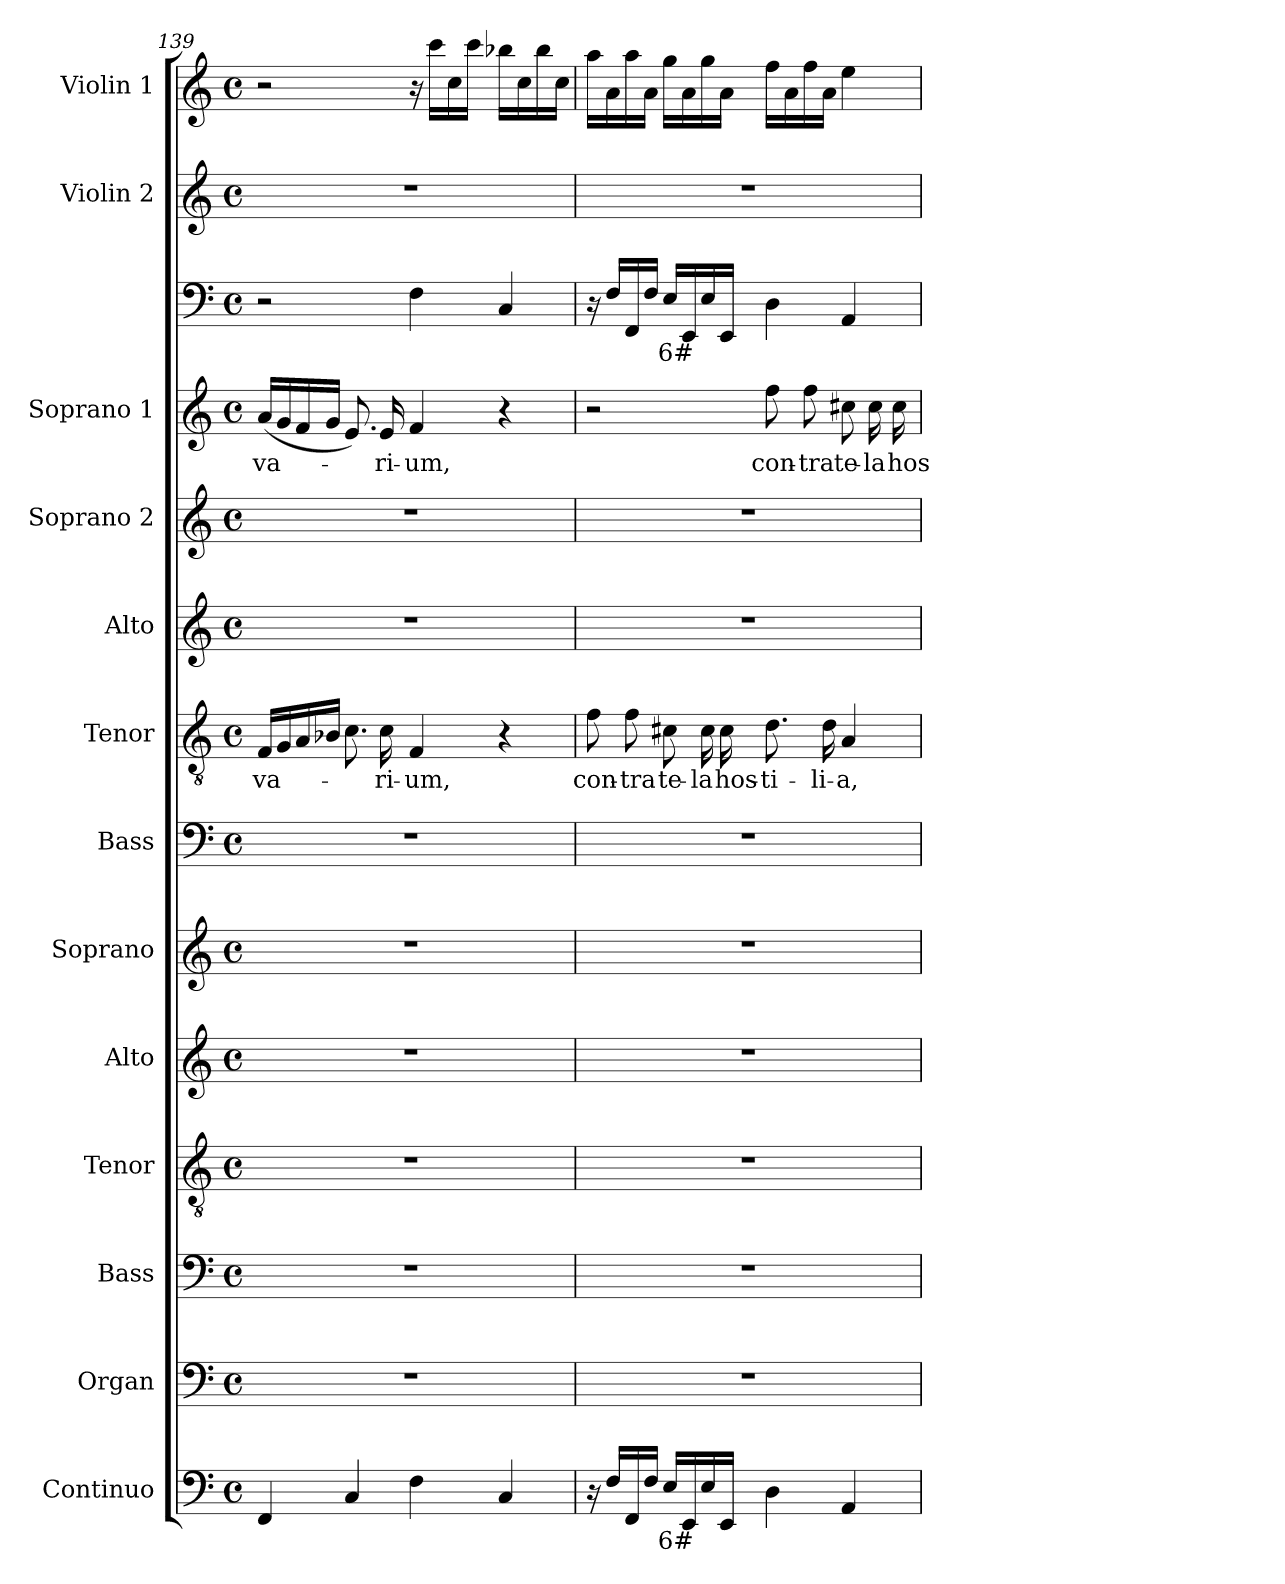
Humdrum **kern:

**kern	**text	**kern	**kern	**kern	**kern	**kern	**kern	**kern	**text	**kern	**kern	**kern	**text	**kern	**text	**kern	**kern
*part14	*part14	*part13	*part12	*part11	*part10	*part9	*part8	*part7	*part7	*part6	*part5	*part4	*part4	*part3	*part3	*part2	*part1
*staff14	*staff14	*staff13	*staff12	*staff11	*staff10	*staff9	*staff8	*staff7	*staff7	*staff6	*staff5	*staff4	*staff4	*staff3	*staff3	*staff2	*staff1
*I"Continuo	*	*I"Organ	*I"Bass	*I"Tenor	*I"Alto	*I"Soprano	*I"Bass	*I"Tenor	*	*I"Alto	*I"Soprano 2	*I"Soprano 1	*	*I""Acc. to violins"	*	*I"Violin 2	*I"Violin 1
*I'Cont.	*	*I'Org.	*I'B.	*I'T.	*I'A.	*I'S.	*I'B.	*I'T.	*	*I'A.	*I'S2.	*I'S1.	*	*I'Ac to violins.	*	*I'Vln. 2	*I'Vln. 1
*clefF4	*	*clefF4	*clefF4	*clefGv2	*clefG2	*clefG2	*clefF4	*clefGv2	*	*clefG2	*clefG2	*clefG2	*	*clefF4	*	*clefG2	*clefG2
*	*	*	*	*ITrd7c12	*	*	*	*ITrd7c12	*	*	*	*	*	*	*	*	*
*k[]	*	*k[]	*k[]	*k[]	*k[]	*k[]	*k[]	*k[]	*	*k[]	*k[]	*k[]	*	*k[]	*	*k[]	*k[]
*C:	*	*C:	*C:	*C:	*C:	*C:	*C:	*C:	*	*C:	*C:	*C:	*	*C:	*	*C:	*C:
*M4/4	*	*M4/4	*M4/4	*M4/4	*M4/4	*M4/4	*M4/4	*M4/4	*	*M4/4	*M4/4	*M4/4	*	*M4/4	*	*M4/4	*M4/4
*met(c)	*	*met(c)	*met(c)	*met(c)	*met(c)	*met(c)	*met(c)	*met(c)	*	*met(c)	*met(c)	*met(c)	*	*met(c)	*	*met(c)	*met(c)
=139	=139	=139	=139	=139	=139	=139	=139	=139	=139	=139	=139	=139	=139	=139	=139	=139	=139
!	!	!	!	!	!	!	!	!	!LO:LY:b:color=#000000	!	!	!	!	!	!	!	!
!	!	!	!	!	!	!	!	!	!	!	!	!	!LO:LY:b:color=#000000	!	!	!	!
4FFi/	.	1r	1r	1r	1r	1r	1r	16FFi/LL	va-	1r	1r	(16ai/LL	va-	2r	.	1r	2r
.	.	.	.	.	.	.	.	16GGi/	.	.	.	16gi/	.	.	.	.	.
.	.	.	.	.	.	.	.	16AAi/	.	.	.	16fi/	.	.	.	.	.
.	.	.	.	.	.	.	.	16BB-i/JJ	.	.	.	16gi/JJ	.	.	.	.	.
4Ci/	.	.	.	.	.	.	.	8.Ci\	.	.	.	8.ei/)	.	.	.	.	.
!	!	!	!	!	!	!	!	!	!LO:LY:b:color=#000000	!	!	!	!	!	!	!	!
!	!	!	!	!	!	!	!	!	!	!	!	!	!LO:LY:b:color=#000000	!	!	!	!
.	.	.	.	.	.	.	.	16Ci\	-ri-	.	.	16ei/	-ri-	.	.	.	.
!	!	!	!	!	!	!	!	!	!LO:LY:b:color=#000000	!	!	!	!	!	!	!	!
!	!	!	!	!	!	!	!	!	!	!	!	!	!LO:LY:b:color=#000000	!	!	!	!
4Fi\	.	.	.	.	.	.	.	4FFi/	-um,	.	.	4fi/	-um,	4Fi\	.	.	16r
.	.	.	.	.	.	.	.	.	.	.	.	.	.	.	.	.	16ccci\LL
.	.	.	.	.	.	.	.	.	.	.	.	.	.	.	.	.	16cci\
.	.	.	.	.	.	.	.	.	.	.	.	.	.	.	.	.	16ccci\JJ
4Ci/	.	.	.	.	.	.	.	4r	.	.	.	4r	.	4Ci/	.	.	16bb-Xi\LL
.	.	.	.	.	.	.	.	.	.	.	.	.	.	.	.	.	16cci\
.	.	.	.	.	.	.	.	.	.	.	.	.	.	.	.	.	16bb-i\
.	.	.	.	.	.	.	.	.	.	.	.	.	.	.	.	.	16cci\JJ
!!LO:LB:g=z
=140	=140	=140	=140	=140	=140	=140	=140	=140	=140	=140	=140	=140	=140	=140	=140	=140	=140
!	!	!	!	!	!	!	!	!	!LO:LY:b:color=#000000	!	!	!	!	!	!	!	!
16r	.	1r	1r	1r	1r	1r	1r	8Fi\	con-	1r	1r	2r	.	16r	.	1r	16aai\LL
16Fi/LL	.	.	.	.	.	.	.	.	.	.	.	.	.	16Fi/LL	.	.	16ai\
!	!	!	!	!	!	!	!	!	!LO:LY:b:color=#000000	!	!	!	!	!	!	!	!
16FFi/	.	.	.	.	.	.	.	8Fi\	-tra	.	.	.	.	16FFi/	.	.	16aai\
16Fi/JJ	.	.	.	.	.	.	.	.	.	.	.	.	.	16Fi/JJ	.	.	16ai\JJ
!	!LO:LY:b:color=#000000	!	!	!	!	!	!	!	!	!	!	!	!	!	!	!	!
!	!	!	!	!	!	!	!	!	!LO:LY:b:color=#000000	!	!	!	!	!	!	!	!
!	!	!	!	!	!	!	!	!	!	!	!	!	!	!	!LO:LY:b:color=#000000	!	!
16Ei/LL	6#	.	.	.	.	.	.	8C#Xi\	te-	.	.	.	.	16Ei/LL	6#	.	16ggi\LL
16EEi/	.	.	.	.	.	.	.	.	.	.	.	.	.	16EEi/	.	.	16ai\
!	!	!	!	!	!	!	!	!	!LO:LY:b:color=#000000	!	!	!	!	!	!	!	!
16Ei/	.	.	.	.	.	.	.	16C#i\	-la	.	.	.	.	16Ei/	.	.	16ggi\
!	!	!	!	!	!	!	!	!	!LO:LY:b:color=#000000	!	!	!	!	!	!	!	!
16EEi/JJ	.	.	.	.	.	.	.	16C#i\	hos-	.	.	.	.	16EEi/JJ	.	.	16ai\JJ
!	!	!	!	!	!	!	!	!	!LO:LY:b:color=#000000	!	!	!	!	!	!	!	!
!	!	!	!	!	!	!	!	!	!	!	!	!	!LO:LY:b:color=#000000	!	!	!	!
4Di\	.	.	.	.	.	.	.	8.Di\	-ti-	.	.	8ffi\	con-	4Di\	.	.	16ffi\LL
.	.	.	.	.	.	.	.	.	.	.	.	.	.	.	.	.	16ai\
!	!	!	!	!	!	!	!	!	!	!	!	!	!LO:LY:b:color=#000000	!	!	!	!
.	.	.	.	.	.	.	.	.	.	.	.	8ffi\	-tra	.	.	.	16ffi\
!	!	!	!	!	!	!	!	!	!LO:LY:b:color=#000000	!	!	!	!	!	!	!	!
.	.	.	.	.	.	.	.	16Di\	-li-	.	.	.	.	.	.	.	16ai\JJ
!	!	!	!	!	!	!	!	!	!LO:LY:b:color=#000000	!	!	!	!	!	!	!	!
!	!	!	!	!	!	!	!	!	!	!	!	!	!LO:LY:b:color=#000000	!	!	!	!
4AAi/	.	.	.	.	.	.	.	4AAi/	-a,	.	.	8cc#Xi\	te-	4AAi/	.	.	4eei\
!	!	!	!	!	!	!	!	!	!	!	!	!	!LO:LY:b:color=#000000	!	!	!	!
.	.	.	.	.	.	.	.	.	.	.	.	16cc#i\	-la	.	.	.	.
!	!	!	!	!	!	!	!	!	!	!	!	!	!LO:LY:b:color=#000000	!	!	!	!
.	.	.	.	.	.	.	.	.	.	.	.	16cc#i\	hos-	.	.	.	.
=	=	=	=	=	=	=	=	=	=	=	=	=	=	=	=	=	=
*-	*-	*-	*-	*-	*-	*-	*-	*-	*-	*-	*-	*-	*-	*-	*-	*-	*-
